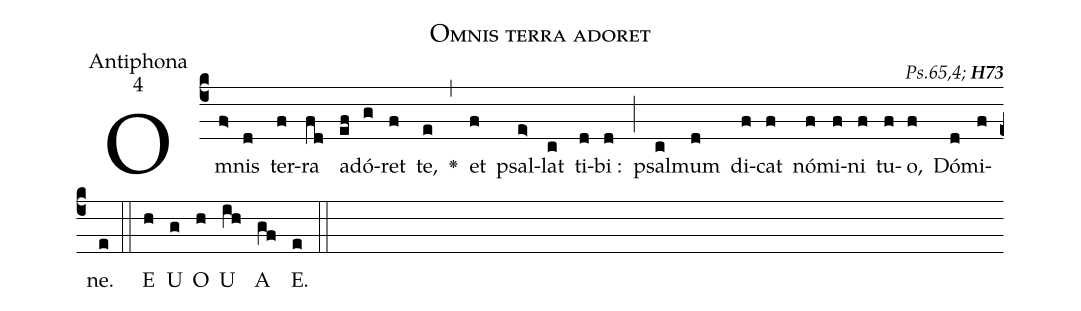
name:Omnis terra adoret;
office-part:Antiphona;
mode:4;
commentary: {\itshape\mdseries Ps.65,4;\/} {\bfseries H73};
%%
(c4)Om(f>)nis(d) ter(f)ra(fd) a(ef)dó(g)ret(f) te,(e) <v>\greheightstar</v>(,) et(f) psal(e>)lat(c) ti(d)bi :(d) (;) psal(c)mum(d) di(f)cat(f) nó(f)mi(f)ni(f) tu(f)o,(f) Dó(d)mi(f)ne.(e) (::) E(h) U(g) O(h) U(ih) A(gf) E.(e) (::)
